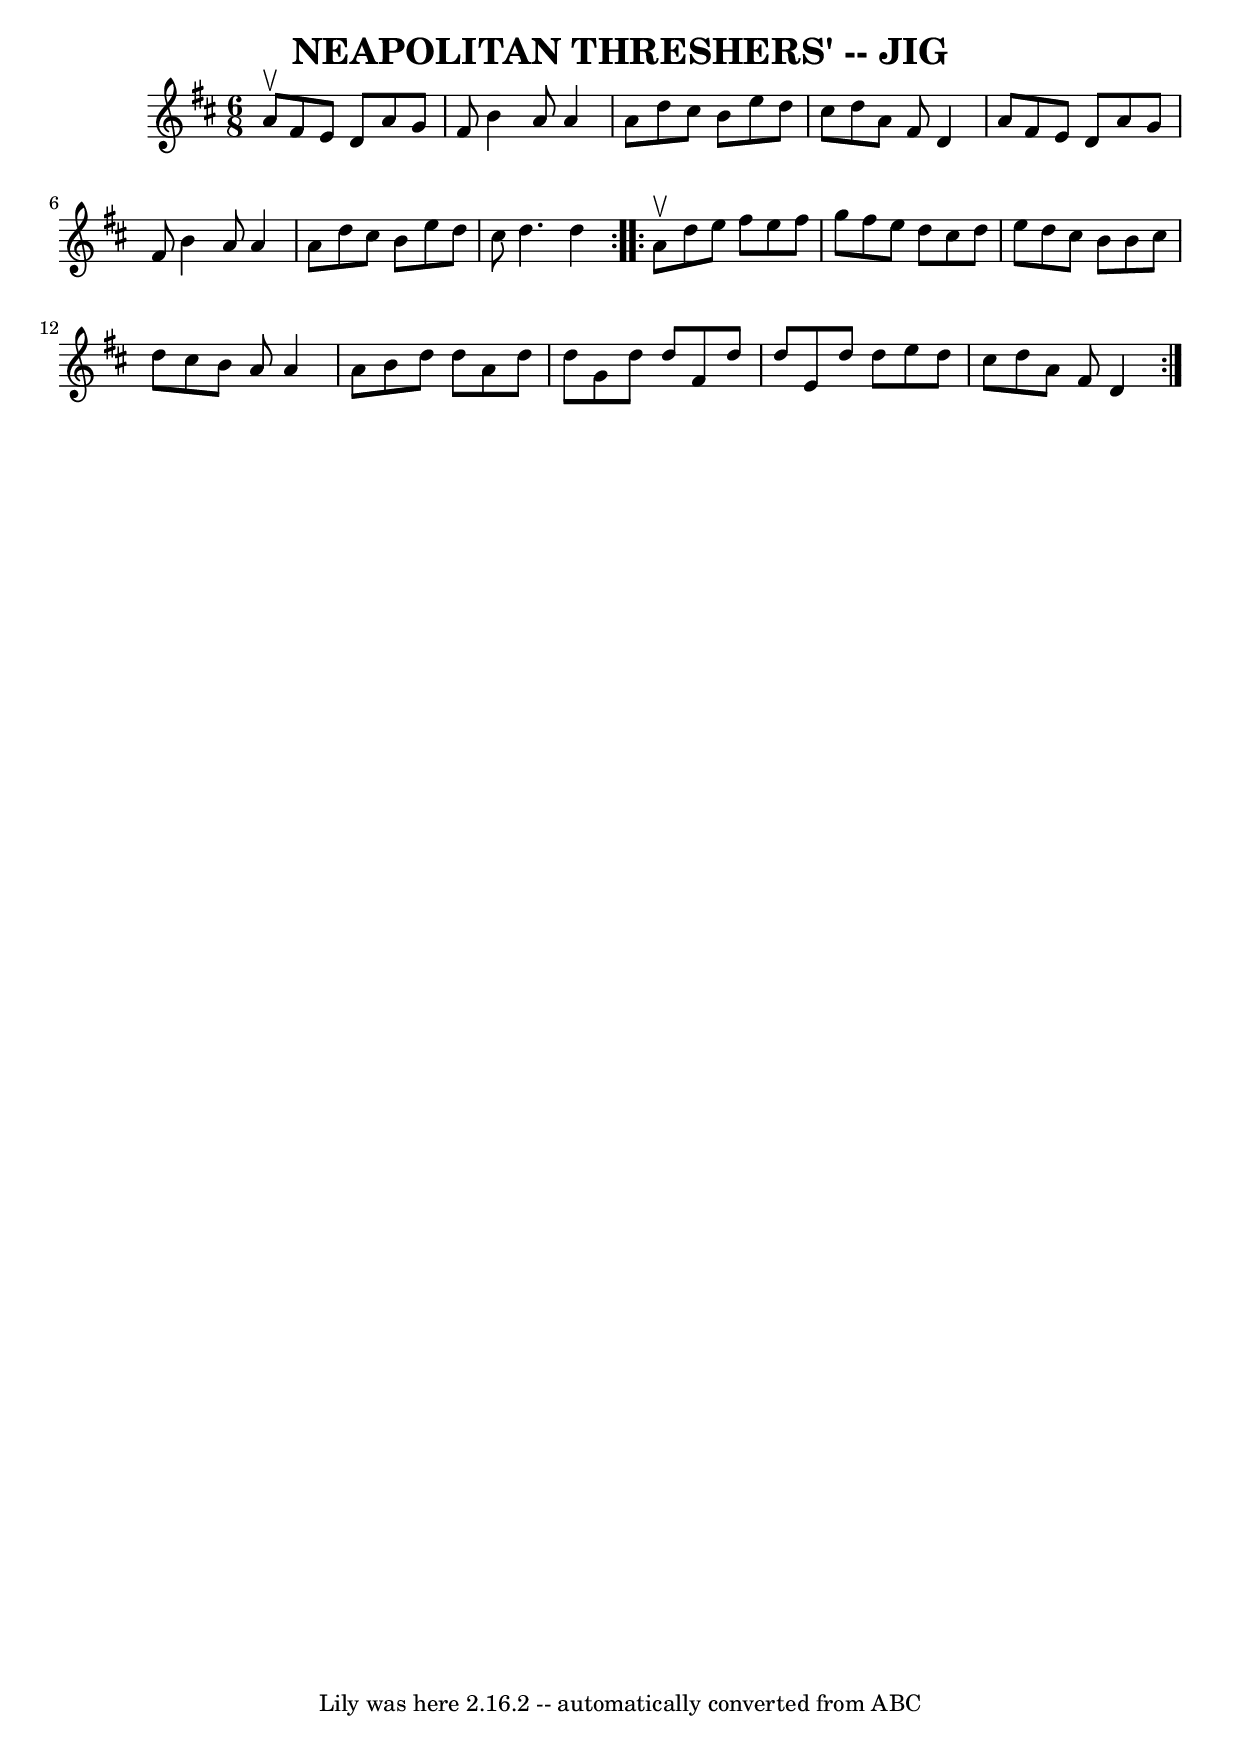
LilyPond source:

\version "2.7.40"
\include "Mammoth.ily"
\header {
	%% book = "Ryan's Mammoth Collection of Fiddle Tunes"
	crossRefNumber = "1"
	footnotes = ""
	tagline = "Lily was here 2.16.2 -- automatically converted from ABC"
	title = "NEAPOLITAN THRESHERS' -- JIG"
}
voicedefault =  {


\repeat volta 2 {
\time 6/8 
\key d \major a'8^\upbow       |
 fis'8 e'8 d'8    
a'8 g'8 fis'8    |
 b'4 a'8 a'4 a'8    |
 d''8   
 cis''8 b'8 e''8 d''8 cis''8    |
 d''8 a'8 fis'8    
d'4 a'8        |
 fis'8 e'8 d'8 a'8 g'8 fis'8    
|
 b'4 a'8 a'4 a'8    |
 d''8 cis''8 b'8 e''8 
 d''8 cis''8    |
 d''4. d''4    }     \repeat volta 2 { a'8 
^\upbow       |
 d''8 e''8 fis''8 e''8 fis''8 g''8    
|
 fis''8 e''8 d''8 cis''8 d''8 e''8    |
 d''8  
 cis''8 b'8 b'8 cis''8 d''8    |
 cis''8 b'8 a'8    
a'4 a'8        |
 b'8 d''8 d''8 a'8 d''8 d''8    
|
 g'8 d''8 d''8 fis'8 d''8 d''8    |
 e'8    
d''8 d''8 e''8 d''8 cis''8    |
 d''8 a'8 fis'8    
d'4    }   
}

\score{
    <<

	\context Staff="default"
	{
	    \voicedefault 
	}

    >>
	\layout {
	}
	\midi {}
}
